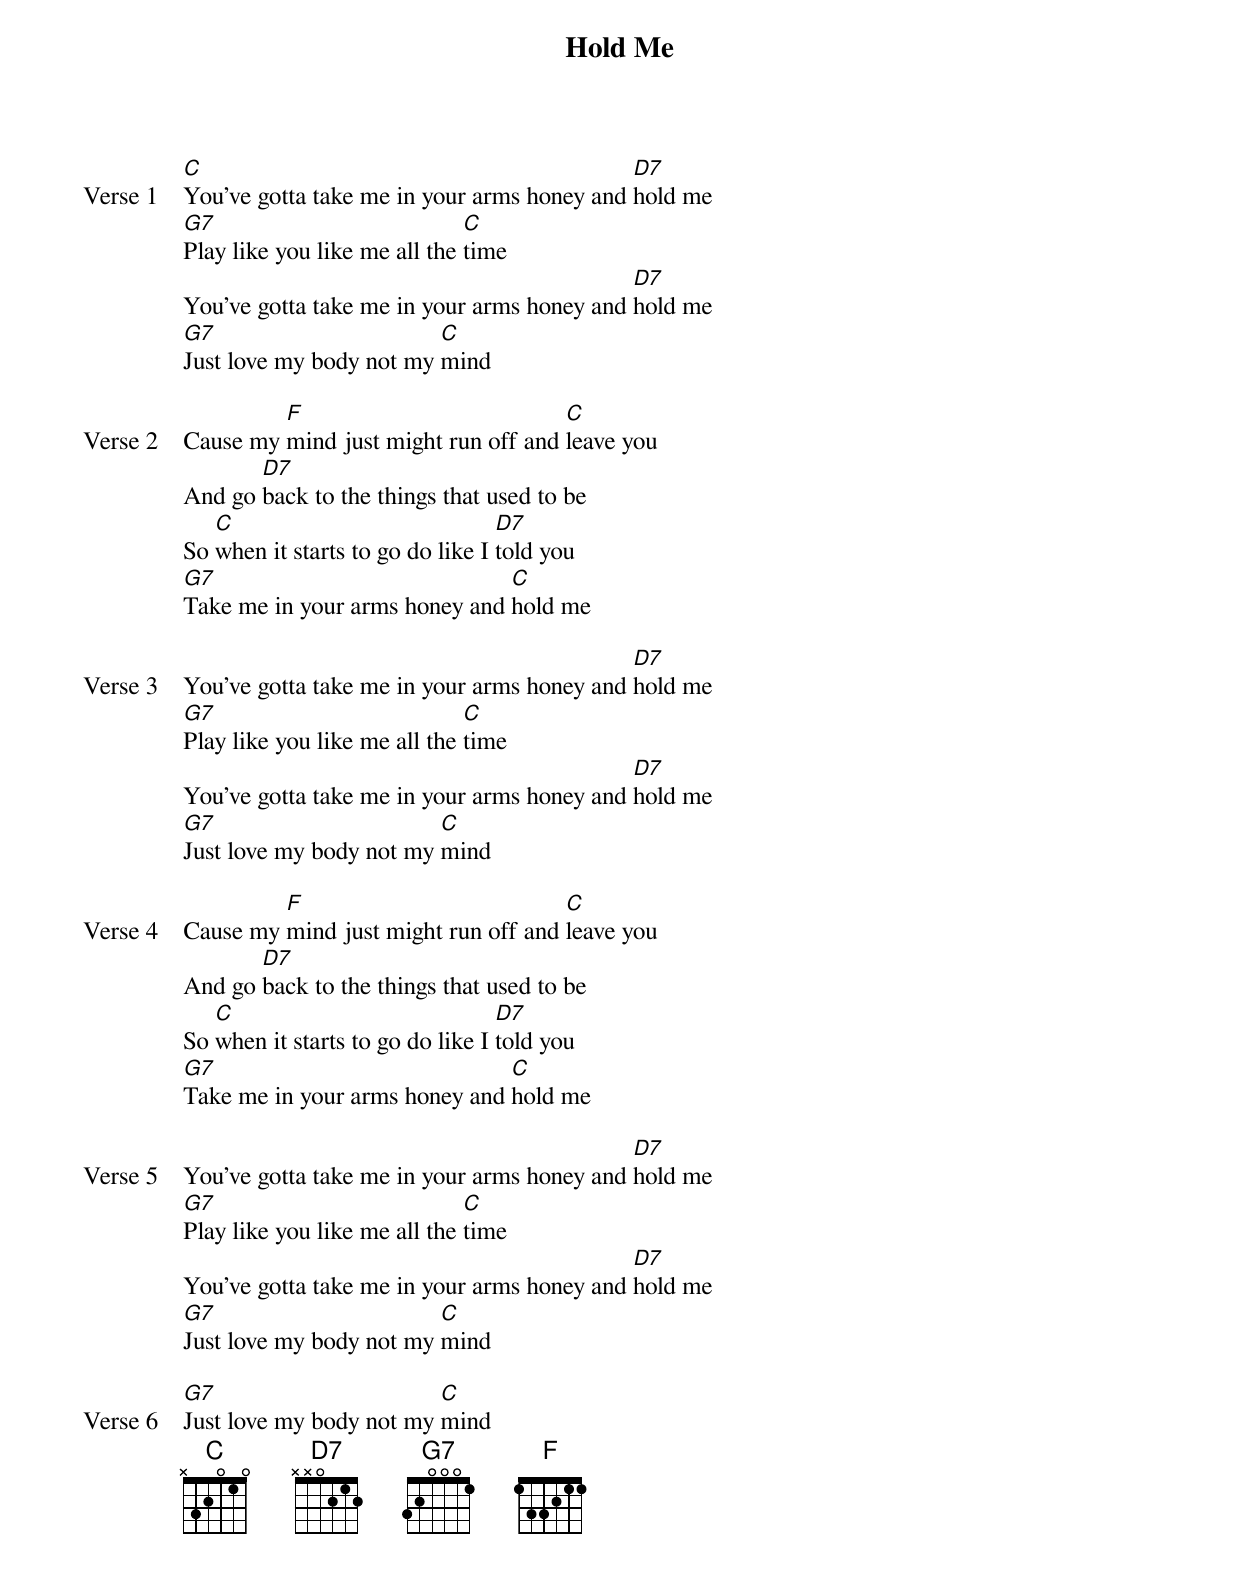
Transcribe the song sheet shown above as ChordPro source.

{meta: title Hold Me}
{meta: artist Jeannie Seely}
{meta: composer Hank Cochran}

{start_of_verse: Verse 1}
[C]You've gotta take me in your arms honey and [D7]hold me
[G7]Play like you like me all the [C]time
You've gotta take me in your arms honey and [D7]hold me
[G7]Just love my body not my [C]mind
{end_of_verse}

{start_of_verse: Verse 2}
Cause my [F]mind just might run off and [C]leave you
And go [D7]back to the things that used to be
So [C]when it starts to go do like I [D7]told you
[G7]Take me in your arms honey and [C]hold me
{end_of_verse}

{start_of_verse: Verse 3}
You've gotta take me in your arms honey and [D7]hold me
[G7]Play like you like me all the [C]time
You've gotta take me in your arms honey and [D7]hold me
[G7]Just love my body not my [C]mind
{end_of_verse}

{start_of_verse: Verse 4}
Cause my [F]mind just might run off and [C]leave you
And go [D7]back to the things that used to be
So [C]when it starts to go do like I [D7]told you
[G7]Take me in your arms honey and [C]hold me
{end_of_verse}

{start_of_verse: Verse 5}
You've gotta take me in your arms honey and [D7]hold me
[G7]Play like you like me all the [C]time
You've gotta take me in your arms honey and [D7]hold me
[G7]Just love my body not my [C]mind
{end_of_verse}

{start_of_verse: Verse 6}
[G7]Just love my body not my [C]mind
{end_of_verse}
